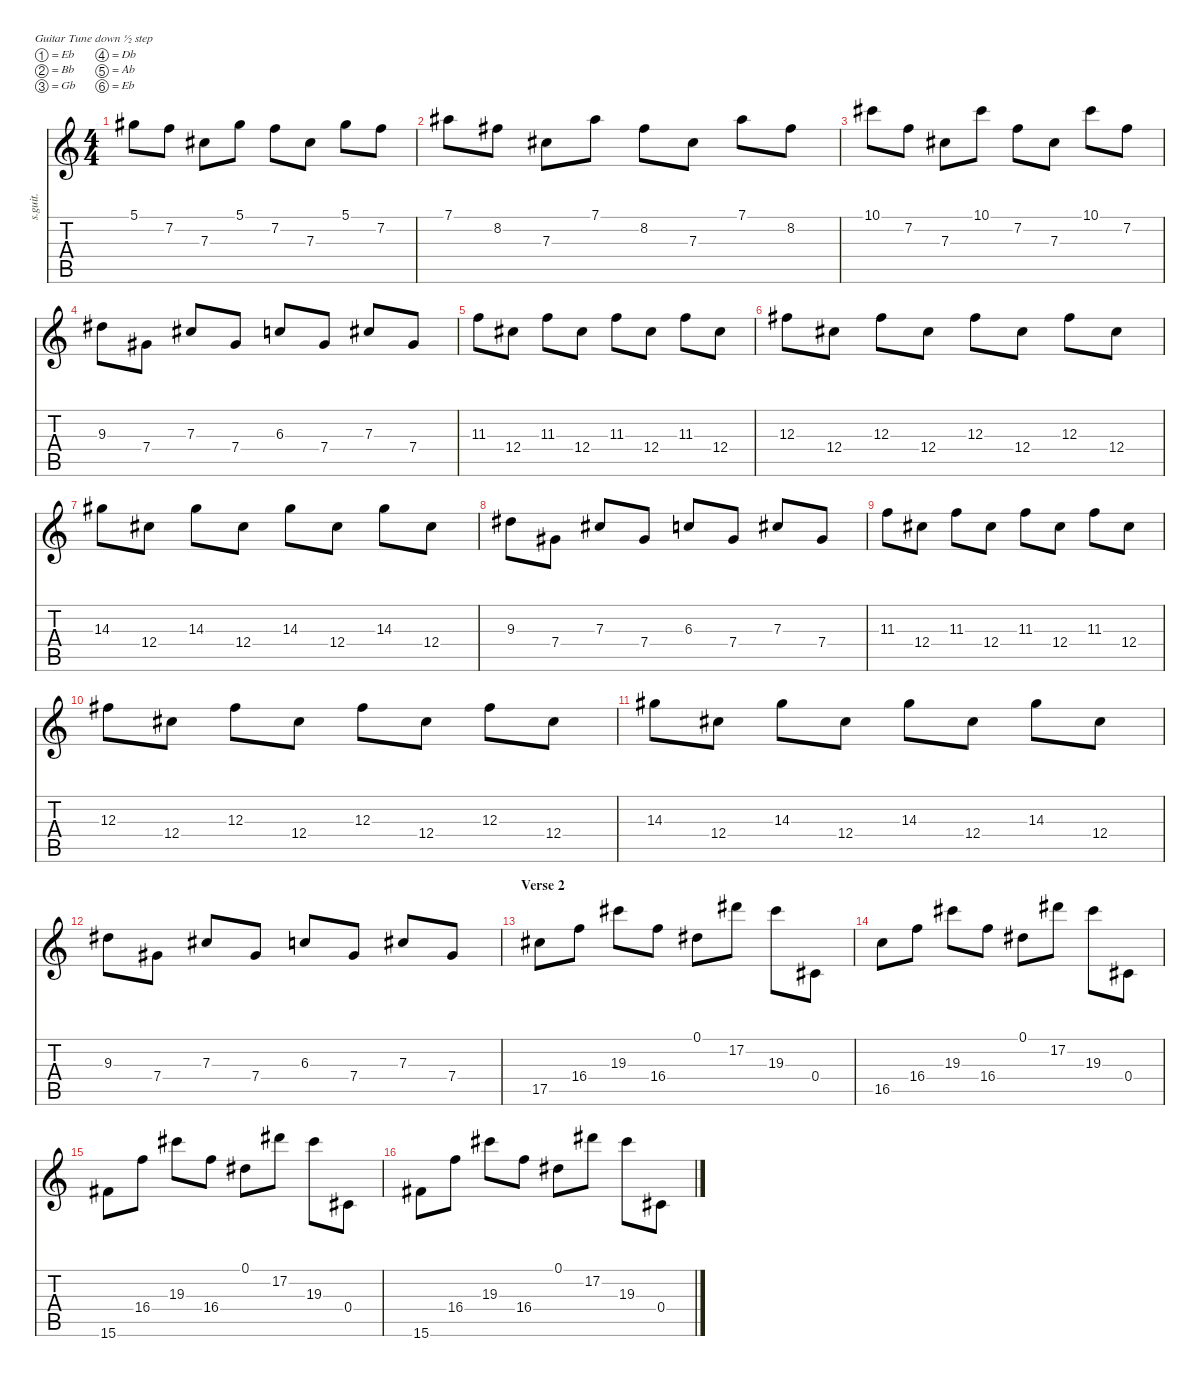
\defaultSystemsLayout 4
\hideDynamics
\bracketExtendMode nobrackets
\track ("Dave Keuning - Lead Guitar (Right)" "s.guit.") {instrument distortionguitar}
\staff {score tabs}
\tuning (Eb4 Bb3 Gb3 Db3 Ab2 Eb2)
\ts (4 4)
\tempo (148 hide)
\clef g2
\ks c
5.1{acc #}.8{lyrics (0 "") lyrics (1 "") lyrics (2 "") lyrics (3 "") lyrics (4 "") dy f} 7.2.8{lyrics (0 "") lyrics (1 "") lyrics (2 "") lyrics (3 "") lyrics (4 "")} 7.3{acc #}.8{lyrics (0 "") lyrics (1 "") lyrics (2 "") lyrics (3 "") lyrics (4 "")} 5.1{acc #}.8{lyrics (0 "") lyrics (1 "") lyrics (2 "") lyrics (3 "") lyrics (4 "")} 7.2.8{lyrics (0 "") lyrics (1 "") lyrics (2 "") lyrics (3 "") lyrics (4 "")} 7.3{acc #}.8{lyrics (0 "") lyrics (1 "") lyrics (2 "") lyrics (3 "") lyrics (4 "")} 5.1{acc #}.8{lyrics (0 "") lyrics (1 "") lyrics (2 "") lyrics (3 "") lyrics (4 "")} 7.2.8{lyrics (0 "") lyrics (1 "") lyrics (2 "") lyrics (3 "") lyrics (4 "")} |
7.1{acc #}.8{lyrics (0 "") lyrics (1 "") lyrics (2 "") lyrics (3 "") lyrics (4 "")} 8.2{acc #}.8{lyrics (0 "") lyrics (1 "") lyrics (2 "") lyrics (3 "") lyrics (4 "")} 7.3{acc #}.8{lyrics (0 "") lyrics (1 "") lyrics (2 "") lyrics (3 "") lyrics (4 "")} 7.1{acc #}.8{lyrics (0 "") lyrics (1 "") lyrics (2 "") lyrics (3 "") lyrics (4 "")} 8.2{acc #}.8{lyrics (0 "") lyrics (1 "") lyrics (2 "") lyrics (3 "") lyrics (4 "")} 7.3{acc #}.8{lyrics (0 "") lyrics (1 "") lyrics (2 "") lyrics (3 "") lyrics (4 "")} 7.1{acc #}.8{lyrics (0 "") lyrics (1 "") lyrics (2 "") lyrics (3 "") lyrics (4 "")} 8.2{acc #}.8{lyrics (0 "") lyrics (1 "") lyrics (2 "") lyrics (3 "") lyrics (4 "")} |
10.1{acc #}.8{lyrics (0 "") lyrics (1 "") lyrics (2 "") lyrics (3 "") lyrics (4 "")} 7.2.8{lyrics (0 "") lyrics (1 "") lyrics (2 "") lyrics (3 "") lyrics (4 "")} 7.3{acc #}.8{lyrics (0 "") lyrics (1 "") lyrics (2 "") lyrics (3 "") lyrics (4 "")} 10.1{acc #}.8{lyrics (0 "") lyrics (1 "") lyrics (2 "") lyrics (3 "") lyrics (4 "")} 7.2.8{lyrics (0 "") lyrics (1 "") lyrics (2 "") lyrics (3 "") lyrics (4 "")} 7.3{acc #}.8{lyrics (0 "") lyrics (1 "") lyrics (2 "") lyrics (3 "") lyrics (4 "")} 10.1{acc #}.8{lyrics (0 "") lyrics (1 "") lyrics (2 "") lyrics (3 "") lyrics (4 "")} 7.2.8{lyrics (0 "") lyrics (1 "") lyrics (2 "") lyrics (3 "") lyrics (4 "")} |
9.3{acc #}.8{lyrics (0 "") lyrics (1 "") lyrics (2 "") lyrics (3 "") lyrics (4 "")} 7.4{acc #}.8{lyrics (0 "") lyrics (1 "") lyrics (2 "") lyrics (3 "") lyrics (4 "")} 7.3{acc #}.8{lyrics (0 "") lyrics (1 "") lyrics (2 "") lyrics (3 "") lyrics (4 "")} 7.4{acc #}.8{lyrics (0 "") lyrics (1 "") lyrics (2 "") lyrics (3 "") lyrics (4 "")} 6.3.8{lyrics (0 "") lyrics (1 "") lyrics (2 "") lyrics (3 "") lyrics (4 "")} 7.4{acc #}.8{lyrics (0 "") lyrics (1 "") lyrics (2 "") lyrics (3 "") lyrics (4 "")} 7.3{acc #}.8{lyrics (0 "") lyrics (1 "") lyrics (2 "") lyrics (3 "") lyrics (4 "")} 7.4{acc #}.8{lyrics (0 "") lyrics (1 "") lyrics (2 "") lyrics (3 "") lyrics (4 "")} |
11.3.8{lyrics (0 "") lyrics (1 "") lyrics (2 "") lyrics (3 "") lyrics (4 "")} 12.4{acc #}.8{lyrics (0 "") lyrics (1 "") lyrics (2 "") lyrics (3 "") lyrics (4 "")} 11.3.8{lyrics (0 "") lyrics (1 "") lyrics (2 "") lyrics (3 "") lyrics (4 "")} 12.4{acc #}.8{lyrics (0 "") lyrics (1 "") lyrics (2 "") lyrics (3 "") lyrics (4 "")} 11.3.8{lyrics (0 "") lyrics (1 "") lyrics (2 "") lyrics (3 "") lyrics (4 "")} 12.4{acc #}.8{lyrics (0 "") lyrics (1 "") lyrics (2 "") lyrics (3 "") lyrics (4 "")} 11.3.8{lyrics (0 "") lyrics (1 "") lyrics (2 "") lyrics (3 "") lyrics (4 "")} 12.4{acc #}.8{lyrics (0 "") lyrics (1 "") lyrics (2 "") lyrics (3 "") lyrics (4 "")} |
12.3{acc #}.8{lyrics (0 "") lyrics (1 "") lyrics (2 "") lyrics (3 "") lyrics (4 "")} 12.4{acc #}.8{lyrics (0 "") lyrics (1 "") lyrics (2 "") lyrics (3 "") lyrics (4 "")} 12.3{acc #}.8{lyrics (0 "") lyrics (1 "") lyrics (2 "") lyrics (3 "") lyrics (4 "")} 12.4{acc #}.8{lyrics (0 "") lyrics (1 "") lyrics (2 "") lyrics (3 "") lyrics (4 "")} 12.3{acc #}.8{lyrics (0 "") lyrics (1 "") lyrics (2 "") lyrics (3 "") lyrics (4 "")} 12.4{acc #}.8{lyrics (0 "") lyrics (1 "") lyrics (2 "") lyrics (3 "") lyrics (4 "")} 12.3{acc #}.8{lyrics (0 "") lyrics (1 "") lyrics (2 "") lyrics (3 "") lyrics (4 "")} 12.4{acc #}.8{lyrics (0 "") lyrics (1 "") lyrics (2 "") lyrics (3 "") lyrics (4 "")} |
14.3{acc #}.8{lyrics (0 "") lyrics (1 "") lyrics (2 "") lyrics (3 "") lyrics (4 "")} 12.4{acc #}.8{lyrics (0 "") lyrics (1 "") lyrics (2 "") lyrics (3 "") lyrics (4 "")} 14.3{acc #}.8{lyrics (0 "") lyrics (1 "") lyrics (2 "") lyrics (3 "") lyrics (4 "")} 12.4{acc #}.8{lyrics (0 "") lyrics (1 "") lyrics (2 "") lyrics (3 "") lyrics (4 "")} 14.3{acc #}.8{lyrics (0 "") lyrics (1 "") lyrics (2 "") lyrics (3 "") lyrics (4 "")} 12.4{acc #}.8{lyrics (0 "") lyrics (1 "") lyrics (2 "") lyrics (3 "") lyrics (4 "")} 14.3{acc #}.8{lyrics (0 "") lyrics (1 "") lyrics (2 "") lyrics (3 "") lyrics (4 "")} 12.4{acc #}.8{lyrics (0 "") lyrics (1 "") lyrics (2 "") lyrics (3 "") lyrics (4 "")} |
9.3{acc #}.8{lyrics (0 "") lyrics (1 "") lyrics (2 "") lyrics (3 "") lyrics (4 "")} 7.4{acc #}.8{lyrics (0 "") lyrics (1 "") lyrics (2 "") lyrics (3 "") lyrics (4 "")} 7.3{acc #}.8{lyrics (0 "") lyrics (1 "") lyrics (2 "") lyrics (3 "") lyrics (4 "")} 7.4{acc #}.8{lyrics (0 "") lyrics (1 "") lyrics (2 "") lyrics (3 "") lyrics (4 "")} 6.3.8{lyrics (0 "") lyrics (1 "") lyrics (2 "") lyrics (3 "") lyrics (4 "")} 7.4{acc #}.8{lyrics (0 "") lyrics (1 "") lyrics (2 "") lyrics (3 "") lyrics (4 "")} 7.3{acc #}.8{lyrics (0 "") lyrics (1 "") lyrics (2 "") lyrics (3 "") lyrics (4 "")} 7.4{acc #}.8{lyrics (0 "") lyrics (1 "") lyrics (2 "") lyrics (3 "") lyrics (4 "")} |
11.3.8{lyrics (0 "") lyrics (1 "") lyrics (2 "") lyrics (3 "") lyrics (4 "")} 12.4{acc #}.8{lyrics (0 "") lyrics (1 "") lyrics (2 "") lyrics (3 "") lyrics (4 "")} 11.3.8{lyrics (0 "") lyrics (1 "") lyrics (2 "") lyrics (3 "") lyrics (4 "")} 12.4{acc #}.8{lyrics (0 "") lyrics (1 "") lyrics (2 "") lyrics (3 "") lyrics (4 "")} 11.3.8{lyrics (0 "") lyrics (1 "") lyrics (2 "") lyrics (3 "") lyrics (4 "")} 12.4{acc #}.8{lyrics (0 "") lyrics (1 "") lyrics (2 "") lyrics (3 "") lyrics (4 "")} 11.3.8{lyrics (0 "") lyrics (1 "") lyrics (2 "") lyrics (3 "") lyrics (4 "")} 12.4{acc #}.8{lyrics (0 "") lyrics (1 "") lyrics (2 "") lyrics (3 "") lyrics (4 "")} |
12.3{acc #}.8{lyrics (0 "") lyrics (1 "") lyrics (2 "") lyrics (3 "") lyrics (4 "")} 12.4{acc #}.8{lyrics (0 "") lyrics (1 "") lyrics (2 "") lyrics (3 "") lyrics (4 "")} 12.3{acc #}.8{lyrics (0 "") lyrics (1 "") lyrics (2 "") lyrics (3 "") lyrics (4 "")} 12.4{acc #}.8{lyrics (0 "") lyrics (1 "") lyrics (2 "") lyrics (3 "") lyrics (4 "")} 12.3{acc #}.8{lyrics (0 "") lyrics (1 "") lyrics (2 "") lyrics (3 "") lyrics (4 "")} 12.4{acc #}.8{lyrics (0 "") lyrics (1 "") lyrics (2 "") lyrics (3 "") lyrics (4 "")} 12.3{acc #}.8{lyrics (0 "") lyrics (1 "") lyrics (2 "") lyrics (3 "") lyrics (4 "")} 12.4{acc #}.8{lyrics (0 "") lyrics (1 "") lyrics (2 "") lyrics (3 "") lyrics (4 "")} |
14.3{acc #}.8{lyrics (0 "") lyrics (1 "") lyrics (2 "") lyrics (3 "") lyrics (4 "")} 12.4{acc #}.8{lyrics (0 "") lyrics (1 "") lyrics (2 "") lyrics (3 "") lyrics (4 "")} 14.3{acc #}.8{lyrics (0 "") lyrics (1 "") lyrics (2 "") lyrics (3 "") lyrics (4 "")} 12.4{acc #}.8{lyrics (0 "") lyrics (1 "") lyrics (2 "") lyrics (3 "") lyrics (4 "")} 14.3{acc #}.8{lyrics (0 "") lyrics (1 "") lyrics (2 "") lyrics (3 "") lyrics (4 "")} 12.4{acc #}.8{lyrics (0 "") lyrics (1 "") lyrics (2 "") lyrics (3 "") lyrics (4 "")} 14.3{acc #}.8{lyrics (0 "") lyrics (1 "") lyrics (2 "") lyrics (3 "") lyrics (4 "")} 12.4{acc #}.8{lyrics (0 "") lyrics (1 "") lyrics (2 "") lyrics (3 "") lyrics (4 "")} |
9.3{acc #}.8{lyrics (0 "") lyrics (1 "") lyrics (2 "") lyrics (3 "") lyrics (4 "")} 7.4{acc #}.8{lyrics (0 "") lyrics (1 "") lyrics (2 "") lyrics (3 "") lyrics (4 "")} 7.3{acc #}.8{lyrics (0 "") lyrics (1 "") lyrics (2 "") lyrics (3 "") lyrics (4 "")} 7.4{acc #}.8{lyrics (0 "") lyrics (1 "") lyrics (2 "") lyrics (3 "") lyrics (4 "")} 6.3.8{lyrics (0 "") lyrics (1 "") lyrics (2 "") lyrics (3 "") lyrics (4 "")} 7.4{acc #}.8{lyrics (0 "") lyrics (1 "") lyrics (2 "") lyrics (3 "") lyrics (4 "")} 7.3{acc #}.8{lyrics (0 "") lyrics (1 "") lyrics (2 "") lyrics (3 "") lyrics (4 "")} 7.4{acc #}.8{lyrics (0 "") lyrics (1 "") lyrics (2 "") lyrics (3 "") lyrics (4 "")} |
\section ("" "Verse 2")
17.5{acc #}.8{lyrics (0 "") lyrics (1 "") lyrics (2 "") lyrics (3 "") lyrics (4 "")} 16.4.8{lyrics (0 "") lyrics (1 "") lyrics (2 "") lyrics (3 "") lyrics (4 "")} 19.3{acc #}.8{lyrics (0 "") lyrics (1 "") lyrics (2 "") lyrics (3 "") lyrics (4 "")} 16.4.8{lyrics (0 "") lyrics (1 "") lyrics (2 "") lyrics (3 "") lyrics (4 "")} 0.1{acc #}.8{lyrics (0 "") lyrics (1 "") lyrics (2 "") lyrics (3 "") lyrics (4 "")} 17.2{acc #}.8{lyrics (0 "") lyrics (1 "") lyrics (2 "") lyrics (3 "") lyrics (4 "")} 19.3{acc #}.8{lyrics (0 "") lyrics (1 "") lyrics (2 "") lyrics (3 "") lyrics (4 "")} 0.4{acc #}.8{lyrics (0 "") lyrics (1 "") lyrics (2 "") lyrics (3 "") lyrics (4 "")} |
16.5.8{lyrics (0 "") lyrics (1 "") lyrics (2 "") lyrics (3 "") lyrics (4 "")} 16.4.8{lyrics (0 "") lyrics (1 "") lyrics (2 "") lyrics (3 "") lyrics (4 "")} 19.3{acc #}.8{lyrics (0 "") lyrics (1 "") lyrics (2 "") lyrics (3 "") lyrics (4 "")} 16.4.8{lyrics (0 "") lyrics (1 "") lyrics (2 "") lyrics (3 "") lyrics (4 "")} 0.1{acc #}.8{lyrics (0 "") lyrics (1 "") lyrics (2 "") lyrics (3 "") lyrics (4 "")} 17.2{acc #}.8{lyrics (0 "") lyrics (1 "") lyrics (2 "") lyrics (3 "") lyrics (4 "")} 19.3{acc #}.8{lyrics (0 "") lyrics (1 "") lyrics (2 "") lyrics (3 "") lyrics (4 "")} 0.4{acc #}.8{lyrics (0 "") lyrics (1 "") lyrics (2 "") lyrics (3 "") lyrics (4 "")} |
15.6{acc #}.8{lyrics (0 "") lyrics (1 "") lyrics (2 "") lyrics (3 "") lyrics (4 "")} 16.4.8{lyrics (0 "") lyrics (1 "") lyrics (2 "") lyrics (3 "") lyrics (4 "")} 19.3{acc #}.8{lyrics (0 "") lyrics (1 "") lyrics (2 "") lyrics (3 "") lyrics (4 "")} 16.4.8{lyrics (0 "") lyrics (1 "") lyrics (2 "") lyrics (3 "") lyrics (4 "")} 0.1{acc #}.8{lyrics (0 "") lyrics (1 "") lyrics (2 "") lyrics (3 "") lyrics (4 "")} 17.2{acc #}.8{lyrics (0 "") lyrics (1 "") lyrics (2 "") lyrics (3 "") lyrics (4 "")} 19.3{acc #}.8{lyrics (0 "") lyrics (1 "") lyrics (2 "") lyrics (3 "") lyrics (4 "")} 0.4{acc #}.8{lyrics (0 "") lyrics (1 "") lyrics (2 "") lyrics (3 "") lyrics (4 "")} |
15.6{acc #}.8{lyrics (0 "") lyrics (1 "") lyrics (2 "") lyrics (3 "") lyrics (4 "")} 16.4.8{lyrics (0 "") lyrics (1 "") lyrics (2 "") lyrics (3 "") lyrics (4 "")} 19.3{acc #}.8{lyrics (0 "") lyrics (1 "") lyrics (2 "") lyrics (3 "") lyrics (4 "")} 16.4.8{lyrics (0 "") lyrics (1 "") lyrics (2 "") lyrics (3 "") lyrics (4 "")} 0.1{acc #}.8{lyrics (0 "") lyrics (1 "") lyrics (2 "") lyrics (3 "") lyrics (4 "")} 17.2{acc #}.8{lyrics (0 "") lyrics (1 "") lyrics (2 "") lyrics (3 "") lyrics (4 "")} 19.3{acc #}.8{lyrics (0 "") lyrics (1 "") lyrics (2 "") lyrics (3 "") lyrics (4 "")} 0.4{acc #}.8{lyrics (0 "") lyrics (1 "") lyrics (2 "") lyrics (3 "") lyrics (4 "")}
